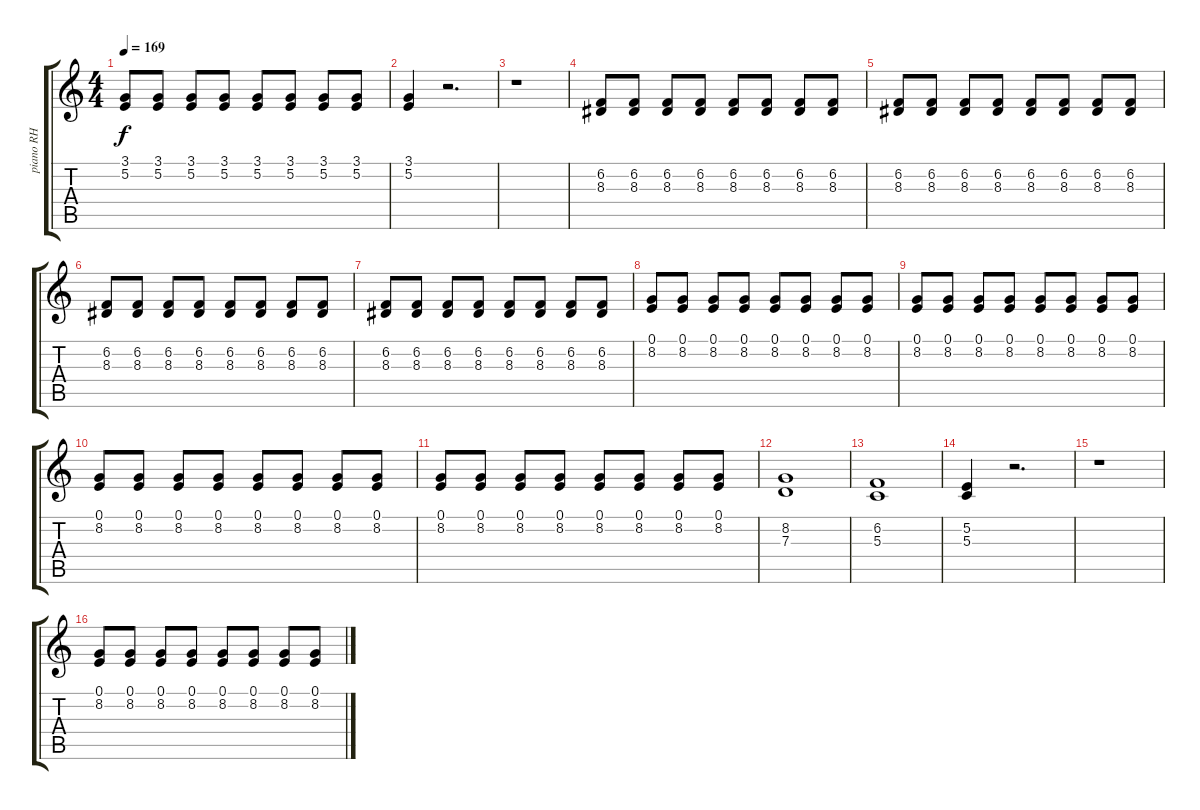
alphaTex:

\track ("piano RH" "piano RH") {instrument brightacousticpiano}
\staff {score tabs}
\tuning (E4 B3 G3 D3 A2 E2) {hide}
\ts (4 4)
\tempo 169
\clef g2
\ks c
(3.1 5.2).8{dy f} (3.1 5.2).8 (3.1 5.2).8 (3.1 5.2).8 (3.1 5.2).8 (3.1 5.2).8 (3.1 5.2).8 (3.1 5.2).8 |
(3.1 5.2).4 r.2{d} |
r.1 |
(6.2 8.3).8 (6.2 8.3).8 (6.2 8.3).8 (6.2 8.3).8 (6.2 8.3).8 (6.2 8.3).8 (6.2 8.3).8 (6.2 8.3).8 |
(6.2 8.3).8 (6.2 8.3).8 (6.2 8.3).8 (6.2 8.3).8 (6.2 8.3).8 (6.2 8.3).8 (6.2 8.3).8 (6.2 8.3).8 |
(6.2 8.3).8 (6.2 8.3).8 (6.2 8.3).8 (6.2 8.3).8 (6.2 8.3).8 (6.2 8.3).8 (6.2 8.3).8 (6.2 8.3).8 |
(6.2 8.3).8 (6.2 8.3).8 (6.2 8.3).8 (6.2 8.3).8 (6.2 8.3).8 (6.2 8.3).8 (6.2 8.3).8 (6.2 8.3).8 |
(0.1 8.2).8 (0.1 8.2).8 (0.1 8.2).8 (0.1 8.2).8 (0.1 8.2).8 (0.1 8.2).8 (0.1 8.2).8 (0.1 8.2).8 |
(0.1 8.2).8 (0.1 8.2).8 (0.1 8.2).8 (0.1 8.2).8 (0.1 8.2).8 (0.1 8.2).8 (0.1 8.2).8 (0.1 8.2).8 |
(0.1 8.2).8 (0.1 8.2).8 (0.1 8.2).8 (0.1 8.2).8 (0.1 8.2).8 (0.1 8.2).8 (0.1 8.2).8 (0.1 8.2).8 |
(0.1 8.2).8 (0.1 8.2).8 (0.1 8.2).8 (0.1 8.2).8 (0.1 8.2).8 (0.1 8.2).8 (0.1 8.2).8 (0.1 8.2).8 |
(8.2 7.3).1 |
(6.2 5.3).1 |
(5.2 5.3).4 r.2{d} |
r.1 |
(0.1 8.2).8 (0.1 8.2).8 (0.1 8.2).8 (0.1 8.2).8 (0.1 8.2).8 (0.1 8.2).8 (0.1 8.2).8 (0.1 8.2).8
